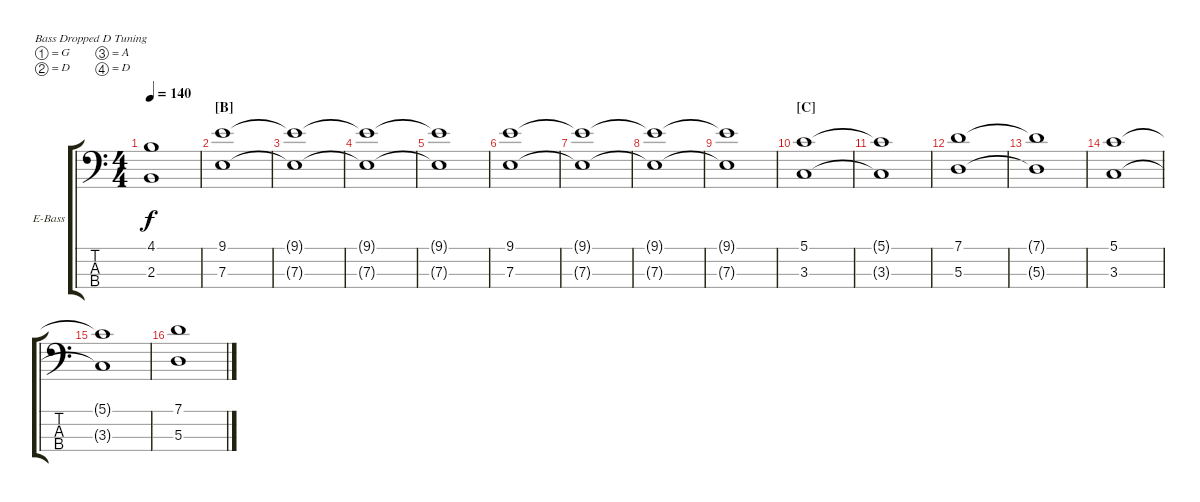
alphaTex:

\defaultSystemsLayout 4
\bracketExtendMode groupsimilarinstruments
\firstSystemTrackNameOrientation horizontal
\otherSystemsTrackNameOrientation horizontal
\track ("Syth Bass" "E-Bass") {instrument electricbassfinger}
\staff {score tabs}
\tuning (G2 D2 A1 D1)
\ts (4 4)
\tempo 140
\clef f4
\ks c
(4.1{t} 2.3{t}).1{dy f} |
\section ("B" "")
(9.1 7.3).1 |
(9.1{t} 7.3{t}).1 |
(9.1{t} 7.3{t}).1 |
(9.1{t} 7.3{t}).1 |
(9.1 7.3).1 |
(9.1{t} 7.3{t}).1 |
(9.1{t} 7.3{t}).1 |
(9.1{t} 7.3{t}).1 |
\section ("C" "")
(3.3 5.1).1 |
(5.1{t} 3.3{t}).1 |
(5.3 7.1).1 |
(7.1{t} 5.3{t}).1 |
(3.3 5.1).1 |
(5.1{t} 3.3{t}).1 |
(5.3 7.1).1
